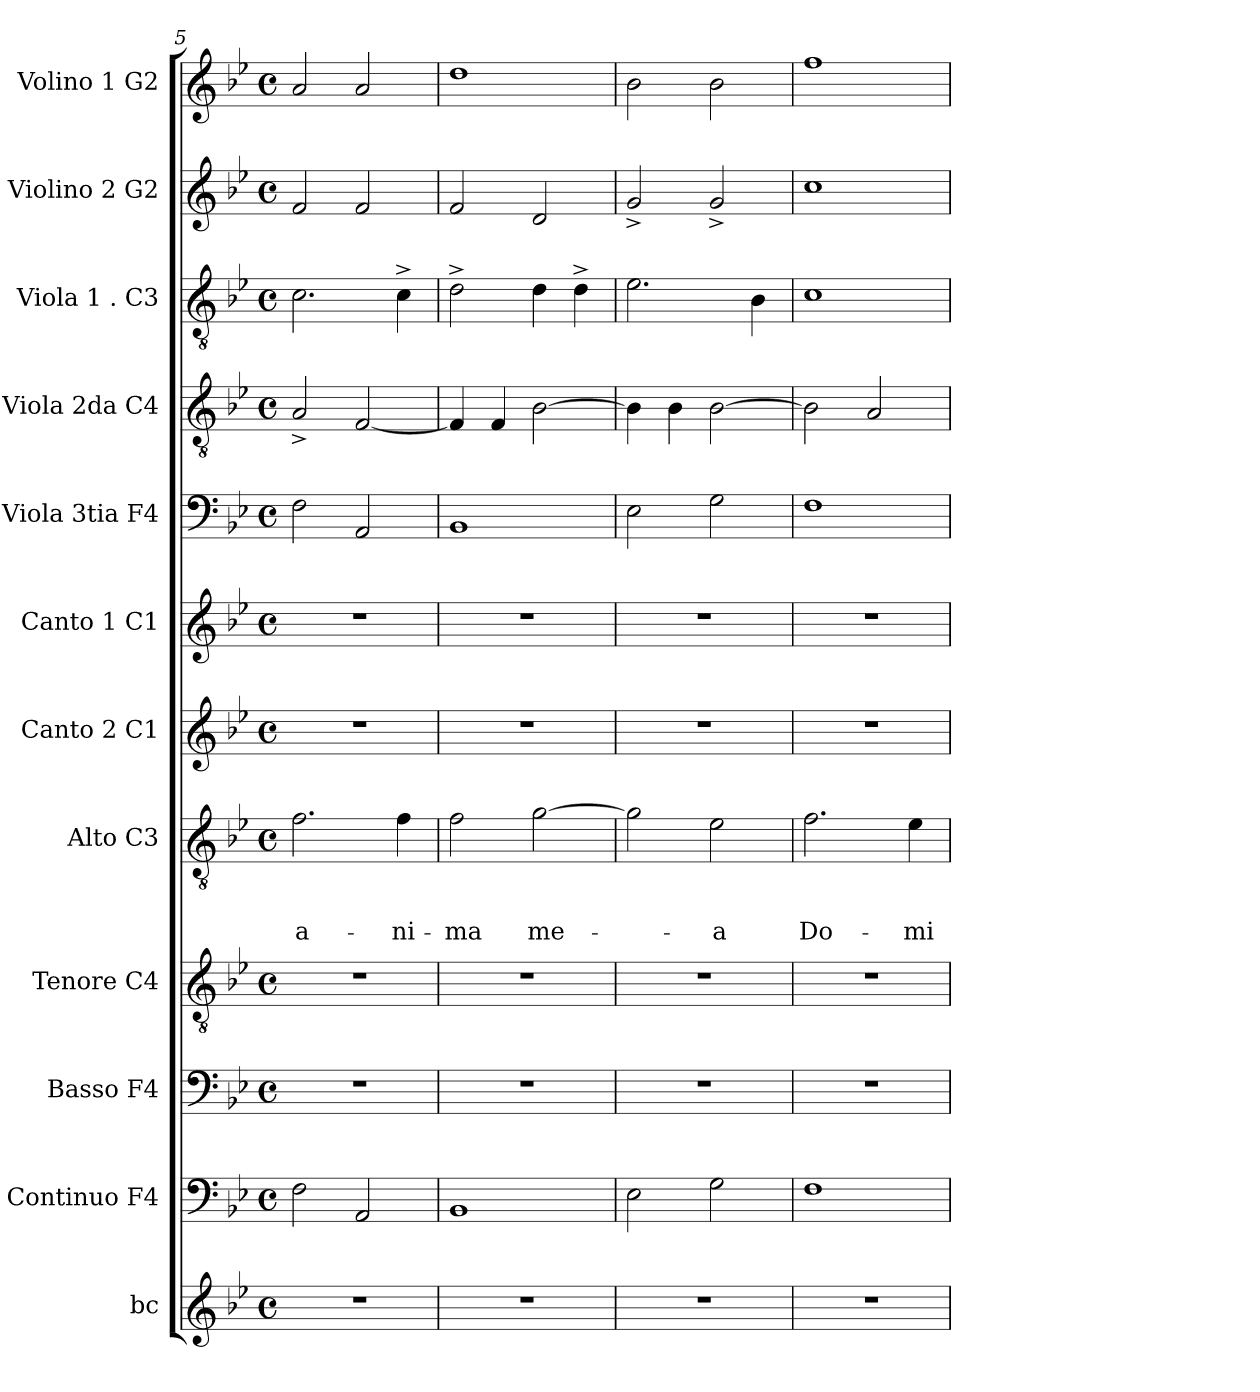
**kern	**kern	**kern	**kern	**kern	**text	**text	**text	**kern	**kern	**kern	**kern	**kern	**kern	**kern
*part12	*part11	*part10	*part9	*part8	*part8	*part8	*part8	*part7	*part6	*part5	*part4	*part3	*part2	*part1
*staff12	*staff11	*staff10	*staff9	*staff8	*staff8	*staff8	*staff8	*staff7	*staff6	*staff5	*staff4	*staff3	*staff2	*staff1
*I"bc	*I"Continuo F4	*I"Basso F4	*I"Tenore C4	*I"Alto C3	*	*	*	*I"Canto 2 C1	*I"Canto 1 C1	*I"Viola 3tia F4	*I"Viola 2da C4	*I"Viola 1 . C3	*I"Violino 2 G2	*I"Volino 1 G2
*I'bc	*	*I'B	*I'T	*I'A	*	*	*	*I'C2	*I'C1	*I'Vla3	*I'Vla2	*I'Vla1	*I'Vl2	*I'Vl1
*clefG2	*clefF4	*clefF4	*clefGv2	*clefGv2	*	*	*	*clefG2	*clefG2	*clefF4	*clefGv2	*clefGv2	*clefG2	*clefG2
*k[b-e-]	*k[b-e-]	*k[b-e-]	*k[b-e-]	*k[b-e-]	*	*	*	*k[b-e-]	*k[b-e-]	*k[b-e-]	*k[b-e-]	*k[b-e-]	*k[b-e-]	*k[b-e-]
*B-:	*B-:	*B-:	*B-:	*B-:	*	*	*	*B-:	*B-:	*B-:	*B-:	*B-:	*B-:	*B-:
*M4/4	*M4/4	*M4/4	*M4/4	*M4/4	*	*	*	*M4/4	*M4/4	*M4/4	*M4/4	*M4/4	*M4/4	*M4/4
*met(c)	*met(c)	*met(c)	*met(c)	*met(c)	*	*	*	*met(c)	*met(c)	*met(c)	*met(c)	*met(c)	*met(c)	*met(c)
=5	=5	=5	=5	=5	=5	=5	=5	=5	=5	=5	=5	=5	=5	=5
!	!	!	!	!	!	!	!LO:LY:b	!	!	!	!	!	!	!
1r	2F\	1r	1r	2.f\	.	.	a-	1r	1r	2F\	2A^</	2.c\	2f/	2a/
.	2AA/	.	.	.	.	.	.	.	.	2AA/	[<2F/	.	2f/	2a/
!	!	!	!	!	!	!	!LO:LY:b	!	!	!	!	!	!	!
.	.	.	.	4f\	.	.	-ni-	.	.	.	.	4c^>\	.	.
=6	=6	=6	=6	=6	=6	=6	=6	=6	=6	=6	=6	=6	=6	=6
!	!	!	!	!	!	!	!LO:LY:b	!	!	!	!	!	!	!
1r	1BB-	1r	1r	2f\	.	.	-ma	1r	1r	1BB-	4F/]	2d^>\	2f/	1dd
.	.	.	.	.	.	.	.	.	.	.	4F/	.	.	.
!	!	!	!	!	!	!	!LO:LY:b	!	!	!	!	!	!	!
.	.	.	.	[>2g\	.	.	me-	.	.	.	[>2B-\	4d\	2d/	.
.	.	.	.	.	.	.	.	.	.	.	.	4d^>\	.	.
=7	=7	=7	=7	=7	=7	=7	=7	=7	=7	=7	=7	=7	=7	=7
1r	2E-\	1r	1r	2g\]	.	.	.	1r	1r	2E-\	4B-\]	2.e-\	2g^</	2b-\
.	.	.	.	.	.	.	.	.	.	.	4B-\	.	.	.
!	!	!	!	!	!	!	!LO:LY:b	!	!	!	!	!	!	!
.	2G\	.	.	2e-\	.	.	-a	.	.	2G\	[>2B-\	.	2g^</	2b-\
.	.	.	.	.	.	.	.	.	.	.	.	4B-\	.	.
=8	=8	=8	=8	=8	=8	=8	=8	=8	=8	=8	=8	=8	=8	=8
!	!	!	!	!	!	!	!LO:LY:b	!	!	!	!	!	!	!
1r	1F	1r	1r	2.f\	.	.	Do-	1r	1r	1F	2B-\]	1c	1cc	1ff
.	.	.	.	.	.	.	.	.	.	.	2A/	.	.	.
!	!	!	!	!	!	!	!LO:LY:b	!	!	!	!	!	!	!
.	.	.	.	4e-\	.	.	-mi-	.	.	.	.	.	.	.
=	=	=	=	=	=	=	=	=	=	=	=	=	=	=
*-	*-	*-	*-	*-	*-	*-	*-	*-	*-	*-	*-	*-	*-	*-
